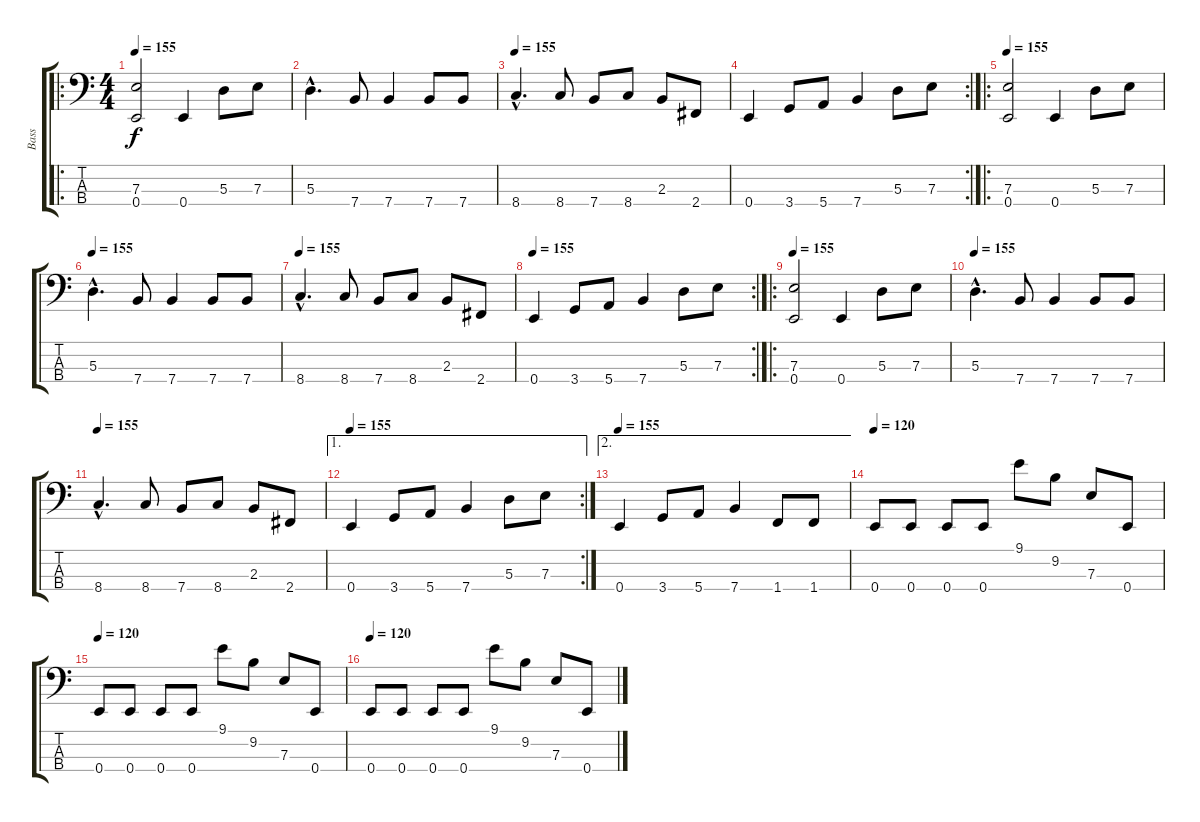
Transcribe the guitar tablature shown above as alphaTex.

\track ("Bass" "Bass") {instrument electricbassfinger}
\staff {score tabs}
\tuning (G2 D2 A1 E1) {hide}
\ro
\ts (4 4)
\tempo 155
\clef f4
\ks c
(7.3 0.4).2{dy f} 0.4.4 5.3.8 7.3.8 |
5.3{hac}.4{d} 7.4.8 7.4.4 7.4.8 7.4.8 |
\tempo 155
8.4{hac}.4{d} 8.4.8 7.4.8 8.4.8 2.3.8 2.4.8 |
\rc 2
0.4.4 3.4.8 5.4.8 7.4.4 5.3.8 7.3.8 |
\ro
\tempo 155
(7.3 0.4).2 0.4.4 5.3.8 7.3.8 |
\tempo 155
5.3{hac}.4{d} 7.4.8 7.4.4 7.4.8 7.4.8 |
\tempo 155
8.4{hac}.4{d} 8.4.8 7.4.8 8.4.8 2.3.8 2.4.8 |
\rc 2
\tempo 155
0.4.4 3.4.8 5.4.8 7.4.4 5.3.8 7.3.8 |
\ro
\tempo 155
(7.3 0.4).2 0.4.4 5.3.8 7.3.8 |
\tempo 155
5.3{hac}.4{d} 7.4.8 7.4.4 7.4.8 7.4.8 |
\tempo 155
8.4{hac}.4{d} 8.4.8 7.4.8 8.4.8 2.3.8 2.4.8 |
\ae 1
\rc 2
\tempo 155
0.4.4 3.4.8 5.4.8 7.4.4 5.3.8 7.3.8 |
\ae 2
\tempo 155
0.4.4 3.4.8 5.4.8 7.4.4 1.4.8 1.4.8 |
\tempo 120
0.4.8 0.4.8 0.4.8 0.4.8 9.1.8 9.2.8 7.3.8 0.4.8 |
\tempo 120
0.4.8 0.4.8 0.4.8 0.4.8 9.1.8 9.2.8 7.3.8 0.4.8 |
\tempo 120
0.4.8 0.4.8 0.4.8 0.4.8 9.1.8 9.2.8 7.3.8 0.4.8
